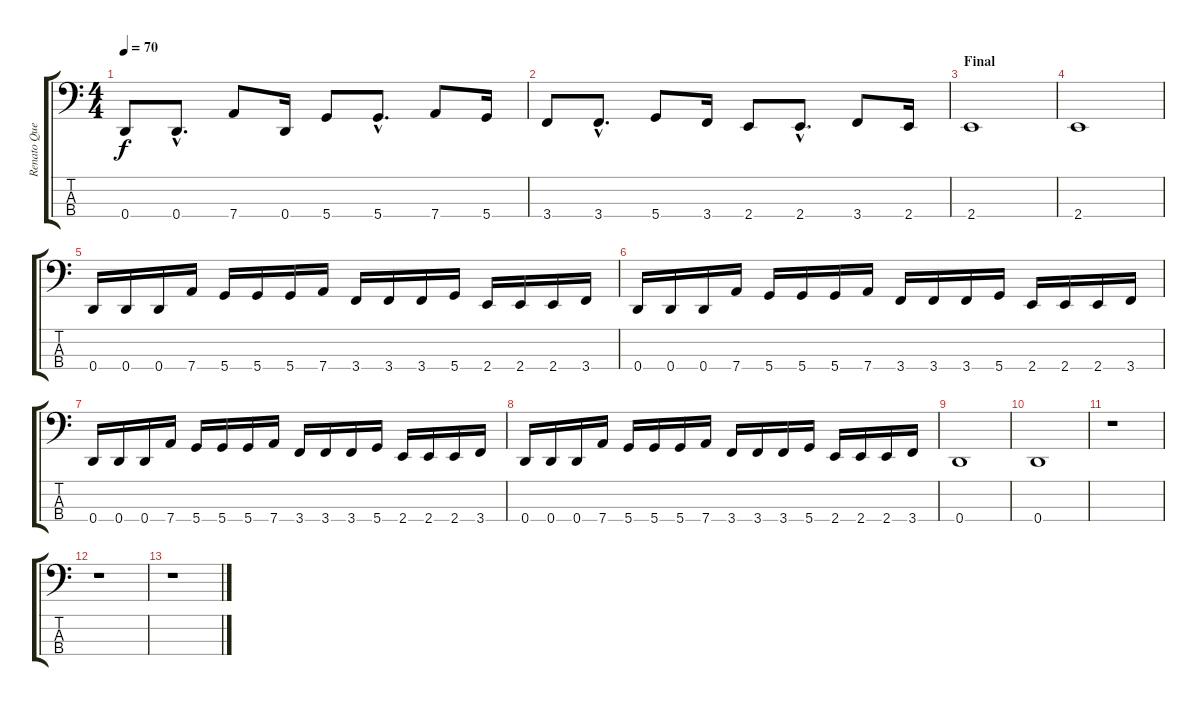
\track ("Renato Queiroz [Baixo]" "Renato Que") {instrument electricbasspick}
\staff {score tabs}
\tuning (G2 D2 A1 D1) {hide}
\ts (4 4)
\tempo 70
\clef f4
\ks c
0.4.8{dy f} 0.4{hac}.8{d} 7.4.8 0.4.16 5.4.8 5.4{hac}.8{d} 7.4.8 5.4.16 |
3.4.8 3.4{hac}.8{d} 5.4.8 3.4.16 2.4.8 2.4{hac}.8{d} 3.4.8 2.4.16 |
\section ("" "Final")
2.4.1 |
2.4.1 |
0.4.16 0.4.16 0.4.16 7.4.16 5.4.16 5.4.16 5.4.16 7.4.16 3.4.16 3.4.16 3.4.16 5.4.16 2.4.16 2.4.16 2.4.16 3.4.16 |
0.4.16 0.4.16 0.4.16 7.4.16 5.4.16 5.4.16 5.4.16 7.4.16 3.4.16 3.4.16 3.4.16 5.4.16 2.4.16 2.4.16 2.4.16 3.4.16 |
0.4.16 0.4.16 0.4.16 7.4.16 5.4.16 5.4.16 5.4.16 7.4.16 3.4.16 3.4.16 3.4.16 5.4.16 2.4.16 2.4.16 2.4.16 3.4.16 |
0.4.16 0.4.16 0.4.16 7.4.16 5.4.16 5.4.16 5.4.16 7.4.16 3.4.16 3.4.16 3.4.16 5.4.16 2.4.16 2.4.16 2.4.16 3.4.16 |
0.4.1 |
0.4.1 |
r.1 |
r.1 |
r.1
